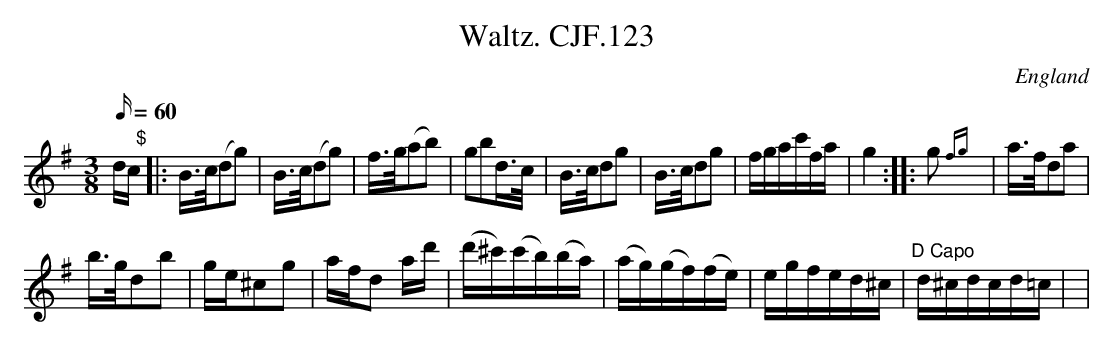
X:1
T:Waltz. CJF.123
M:3/8
L:1/16
Q:60
O:England
K:G
d"  $"c|:B>c(d2g2)|B>c(d2g2)|f>g(a2b2)|g2b2d>c|\
B>cd2g2|B>cd2g2|fgac'fa|g4h:||:g2{fg}|a>fd2a2|!b>gd2b2|
ge^c2g2|afd2 ad'|(d'^c')(c'b)(ba)|(ag)(gf)(fe)|egfed^c|"D Capo"d^cdcd=c|
|
